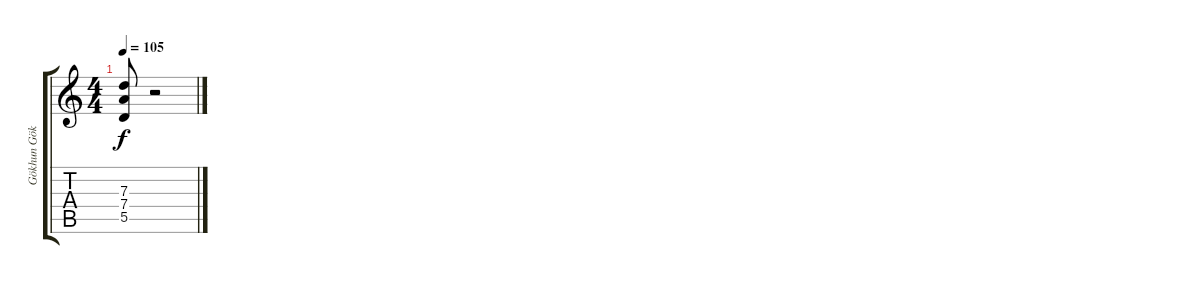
\track ("Gökhun Gök" "Gökhun Gök") {instrument distortionguitar}
\staff {score tabs}
\tuning (E4 B3 G3 D3 A2 E2) {hide}
\ts (4 4)
\tempo 105
\clef g2
\ks c
(7.3 7.4 5.5).8{dy f} r.2
